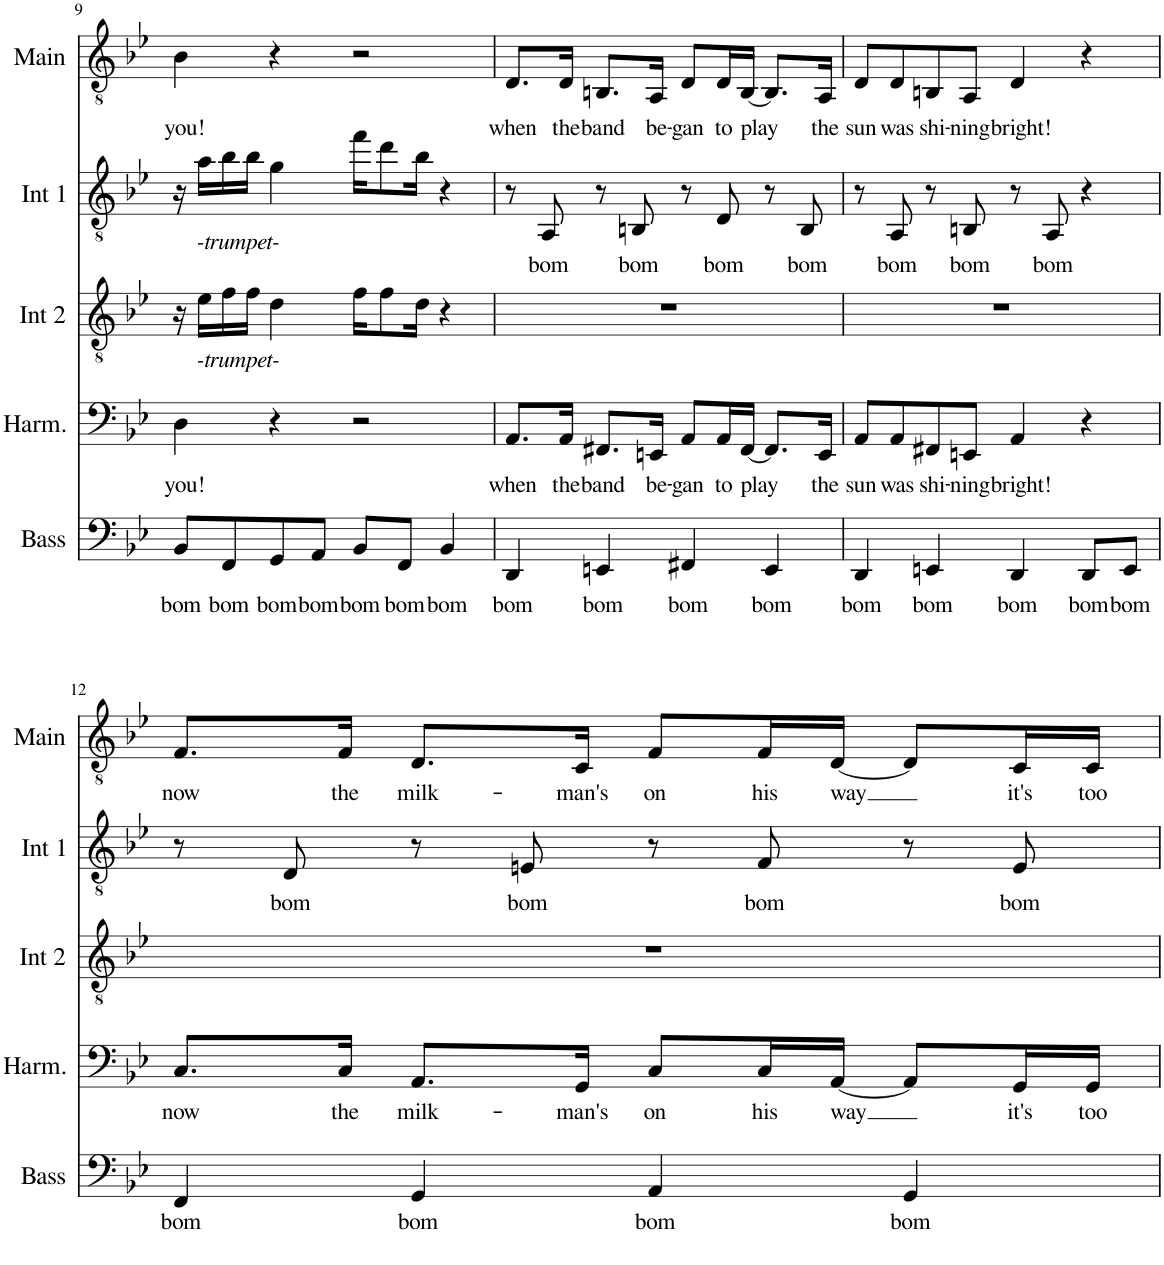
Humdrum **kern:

**kern	**text	**kern	**text	**kern	**kern	**text	**kern	**text
*part5	*part5	*part4	*part4	*part3	*part2	*part2	*part1	*part1
*staff5	*staff5	*staff4	*staff4	*staff3	*staff2	*staff2	*staff1	*staff1
*I"Bass	*	*I"Harmony	*	*I"Instrumental 2	*I"Instrumental 1	*	*I"Main	*
*I'Bass	*	*I'Harm.	*	*I'Int 2	*I'Int 1	*	*I'Main	*
!!LO:PB:g=z
*clefF4	*	*clefF4	*	*clefGv2	*clefGv2	*	*clefGv2	*
*k[b-e-]	*	*k[b-e-]	*	*k[b-e-]	*k[b-e-]	*	*k[b-e-]	*
*M4/4	*	*M4/4	*	*M4/4	*M4/4	*	*M4/4	*
=9	=9	=9	=9	=9	=9	=9	=9	=9
!	!LO:LY:b	!	!LO:LY:b	!	!	!	!	!LO:LY:b
8BB-/L	bom	4D\	you!	16r	16r	.	4B-\	you!
!	!	!	!	!	!LO:TX:b:i:t=-trumpet-	!	!	!
!	!	!	!	!LO:TX:b:i:t=-trumpet-	!	!	!	!
.	.	.	.	16e-\LL	16a\LL	.	.	.
!	!LO:LY:b	!	!	!	!	!	!	!
8FF/	bom	.	.	16f\	16b-\	.	.	.
.	.	.	.	16f\JJ	16b-\JJ	.	.	.
!	!LO:LY:b	!	!	!	!	!	!	!
8GG/	bom	4r	.	4d\	4g\	.	4r	.
!	!LO:LY:b	!	!	!	!	!	!	!
8AA/J	bom	.	.	.	.	.	.	.
!	!LO:LY:b	!	!	!	!	!	!	!
8BB-/L	bom	2r	.	16f\KL	16ff\KL	.	2r	.
.	.	.	.	8f\	8dd\	.	.	.
!	!LO:LY:b	!	!	!	!	!	!	!
8FF/J	bom	.	.	.	.	.	.	.
.	.	.	.	16d\Jk	16b-\Jk	.	.	.
!	!LO:LY:b	!	!	!	!	!	!	!
4BB-/	bom	.	.	4r	4r	.	.	.
=10	=10	=10	=10	=10	=10	=10	=10	=10
!	!LO:LY:b	!	!LO:LY:b	!	!	!	!	!LO:LY:b
4DD/	bom	8.AA/L	when	1r	8r	.	8.D/L	when
!	!	!	!	!	!	!LO:LY:b	!	!
.	.	.	.	.	8AA/	bom	.	.
!	!	!	!LO:LY:b	!	!	!	!	!LO:LY:b
.	.	16AA/Jk	the	.	.	.	16D/Jk	the
!	!LO:LY:b	!	!LO:LY:b	!	!	!	!	!LO:LY:b
4EEn/	bom	8.FF#X/L	band	.	8r	.	8.BBn/L	band
!	!	!	!	!	!	!LO:LY:b	!	!
.	.	.	.	.	8BBn/	bom	.	.
!	!	!	!LO:LY:b	!	!	!	!	!LO:LY:b
.	.	16EEn/Jk	be-	.	.	.	16AA/Jk	be-
!	!LO:LY:b	!	!LO:LY:b	!	!	!	!	!LO:LY:b
4FF#X/	bom	8AA/L	-gan	.	8r	.	8D/L	-gan
!	!	!	!LO:LY:b	!	!	!LO:LY:b	!	!LO:LY:b
.	.	16AA/L	to	.	8D/	bom	16D/L	to
!	!	!	!LO:LY:b	!	!	!	!	!LO:LY:b
.	.	[16FF#/JJ	play	.	.	.	[16BB/JJ	play
!	!LO:LY:b	!	!	!	!	!	!	!
4EE/	bom	8.FF#/L]	.	.	8r	.	8.BB/L]	.
!	!	!	!	!	!	!LO:LY:b	!	!
.	.	.	.	.	8BB/	bom	.	.
!	!	!	!LO:LY:b	!	!	!	!	!LO:LY:b
.	.	16EE/Jk	the	.	.	.	16AA/Jk	the
=11	=11	=11	=11	=11	=11	=11	=11	=11
!	!LO:LY:b	!	!LO:LY:b	!	!	!	!	!LO:LY:b
4DD/	bom	8AA/L	sun	1r	8r	.	8D/L	sun
!	!	!	!LO:LY:b	!	!	!LO:LY:b	!	!LO:LY:b
.	.	8AA/	was	.	8AA/	bom	8D/	was
!	!LO:LY:b	!	!LO:LY:b	!	!	!	!	!LO:LY:b
4EEn/	bom	8FF#X/	shi-	.	8r	.	8BBn/	shi-
!	!	!	!LO:LY:b	!	!	!LO:LY:b	!	!LO:LY:b
.	.	8EEn/J	-ning	.	8BBn/	bom	8AA/J	-ning
!	!LO:LY:b	!	!LO:LY:b	!	!	!	!	!LO:LY:b
4DD/	bom	4AA/	bright!	.	8r	.	4D/	bright!
!	!	!	!	!	!	!LO:LY:b	!	!
.	.	.	.	.	8AA/	bom	.	.
!	!LO:LY:b	!	!	!	!	!	!	!
8DD/L	bom	4r	.	.	4r	.	4r	.
!	!LO:LY:b	!	!	!	!	!	!	!
8EE/J	bom	.	.	.	.	.	.	.
!!LO:LB:g=z
=12	=12	=12	=12	=12	=12	=12	=12	=12
!	!LO:LY:b	!	!LO:LY:b	!	!	!	!	!LO:LY:b
4FF/	bom	8.C/L	now	1r	8r	.	8.F/L	now
!	!	!	!	!	!	!LO:LY:b	!	!
.	.	.	.	.	8D/	bom	.	.
!	!	!	!LO:LY:b	!	!	!	!	!LO:LY:b
.	.	16C/Jk	the	.	.	.	16F/Jk	the
!	!LO:LY:b	!	!LO:LY:b	!	!	!	!	!LO:LY:b
4GG/	bom	8.AA/L	milk-	.	8r	.	8.D/L	milk-
!	!	!	!	!	!	!LO:LY:b	!	!
.	.	.	.	.	8En/	bom	.	.
!	!	!	!LO:LY:b	!	!	!	!	!LO:LY:b
.	.	16GG/Jk	-man's	.	.	.	16C/Jk	-man's
!	!LO:LY:b	!	!LO:LY:b	!	!	!	!	!LO:LY:b
4AA/	bom	8C/L	on	.	8r	.	8F/L	on
!	!	!	!LO:LY:b	!	!	!LO:LY:b	!	!LO:LY:b
.	.	16C/L	his	.	8F/	bom	16F/L	his
!	!	!	!LO:LY:b	!	!	!	!	!LO:LY:b
.	.	[16AA/JJ	way	.	.	.	[16D/JJ	way
!	!LO:LY:b	!	!	!	!	!	!	!
4GG/	bom	8AA/L]	.	.	8r	.	8D/L]	.
!	!	!	!LO:LY:b	!	!	!LO:LY:b	!	!LO:LY:b
.	.	16GG/L	it's	.	8E/	bom	16C/L	it's
!	!	!	!LO:LY:b	!	!	!	!	!LO:LY:b
.	.	16GG/JJ	too	.	.	.	16C/JJ	too
=	=	=	=	=	=	=	=	=
*-	*-	*-	*-	*-	*-	*-	*-	*-
